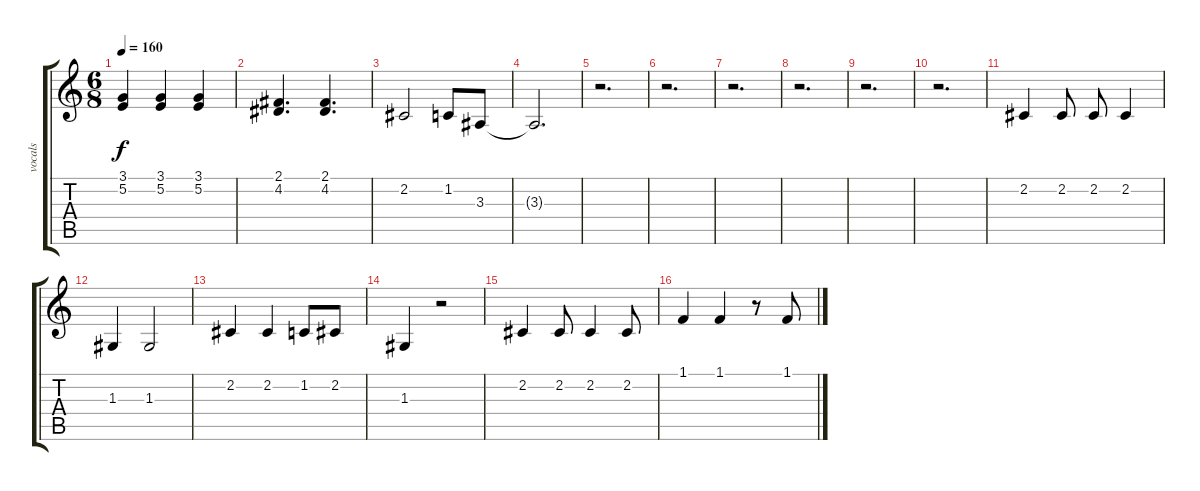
\track ("vocals" "vocals") {instrument lead6voice}
\staff {score tabs}
\tuning (E4 B3 G3 D3 A2 E2) {hide}
\ts (6 8)
\tempo 160
\clef g2
\ks c
(3.1 5.2).4{dy f} (3.1 5.2).4 (3.1 5.2).4 |
(2.1 4.2).4{d} (2.1 4.2).4{d} |
2.2.2 1.2.8 3.3.8 |
3.3{t}.2{d} |
r.2{d} |
r.2{d} |
r.2{d} |
r.2{d} |
r.2{d} |
r.2{d} |
2.2.4 2.2.8 2.2.8 2.2.4 |
1.3.4 1.3.2 |
2.2.4 2.2.4 1.2.8 2.2.8 |
1.3.4 r.2 |
2.2.4 2.2.8 2.2.4 2.2.8 |
1.1.4 1.1.4 r.8 1.1.8
